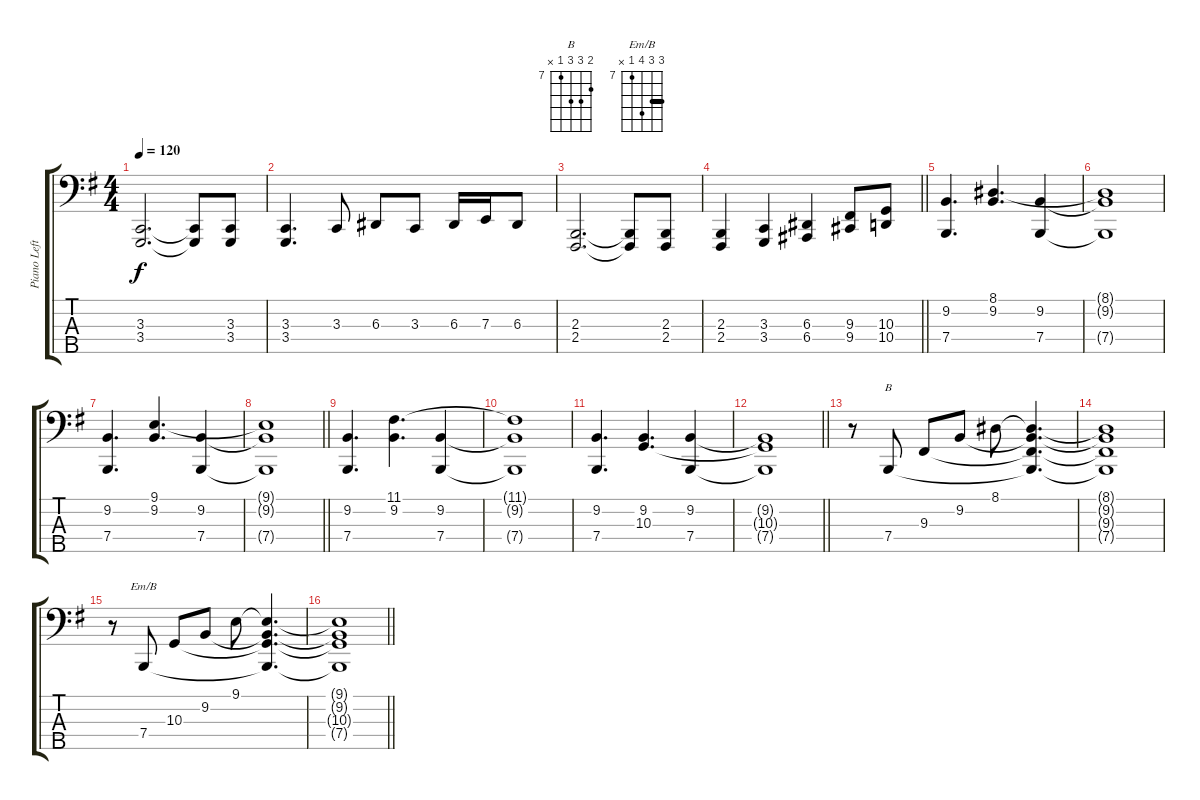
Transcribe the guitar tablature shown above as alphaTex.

\track ("Piano Left Standard" "Piano Left") {instrument acousticgrandpiano}
\staff {score tabs}
\tuning (G2 D2 A1 E1 B0) {hide}
\chord ("B" 8 9 9 7 x) {firstfret 7}
\chord ("Em/B" 9 9 10 7 x) {firstfret 7 barre 9}
\ts (4 4)
\tempo 120
\clef f4
\ks eminor
(3.3 3.4).2{d dy f} (3.3{t} 3.4{t}).8 (3.3 3.4).8 |
(3.3 3.4).4{d} 3.3.8 6.3.8 3.3.8 6.3.16 7.3.16 6.3.8 |
(2.3 2.4).2{d} (2.3{t} 2.4{t}).8 (2.3 2.4).8 |
\barLineRight lightlight
(2.3 2.4).4 (3.3 3.4).4 (6.3 6.4).4 (9.3 9.4).8 (10.3 10.4).8 |
\section ("" "")
(9.2 7.4).4{d} (8.1 9.2).4{d} (9.2 7.4).4 |
(8.1{t} 9.2{t} 7.4{t}).1 |
(9.2 7.4).4{d} (9.1 9.2).4{d} (9.2 7.4).4 |
\barLineRight lightlight
(9.1{t} 9.2{t} 7.4{t}).1 |
(9.2 7.4).4{d} (11.1 9.2).4{d} (9.2 7.4).4 |
(11.1{t} 9.2{t} 7.4{t}).1 |
(9.2 7.4).4{d} (9.2 10.3).4{d} (9.2 7.4).4 |
\barLineRight lightlight
(9.2{t} 10.3{t} 7.4{t}).1 |
r.8 7.4.8{ch "B"} 9.3.8 9.2.8 8.1.8 (8.1{t} 9.2{t} 9.3{t} 7.4{t}).4{d} |
(8.1{t} 9.2{t} 9.3{t} 7.4{t}).1 |
r.8 7.4.8{ch "Em/B"} 10.3.8 9.2.8 9.1.8 (9.1{t} 9.2{t} 10.3{t} 7.4{t}).4{d} |
\barLineRight lightlight
(9.1{t} 9.2{t} 10.3{t} 7.4{t}).1
